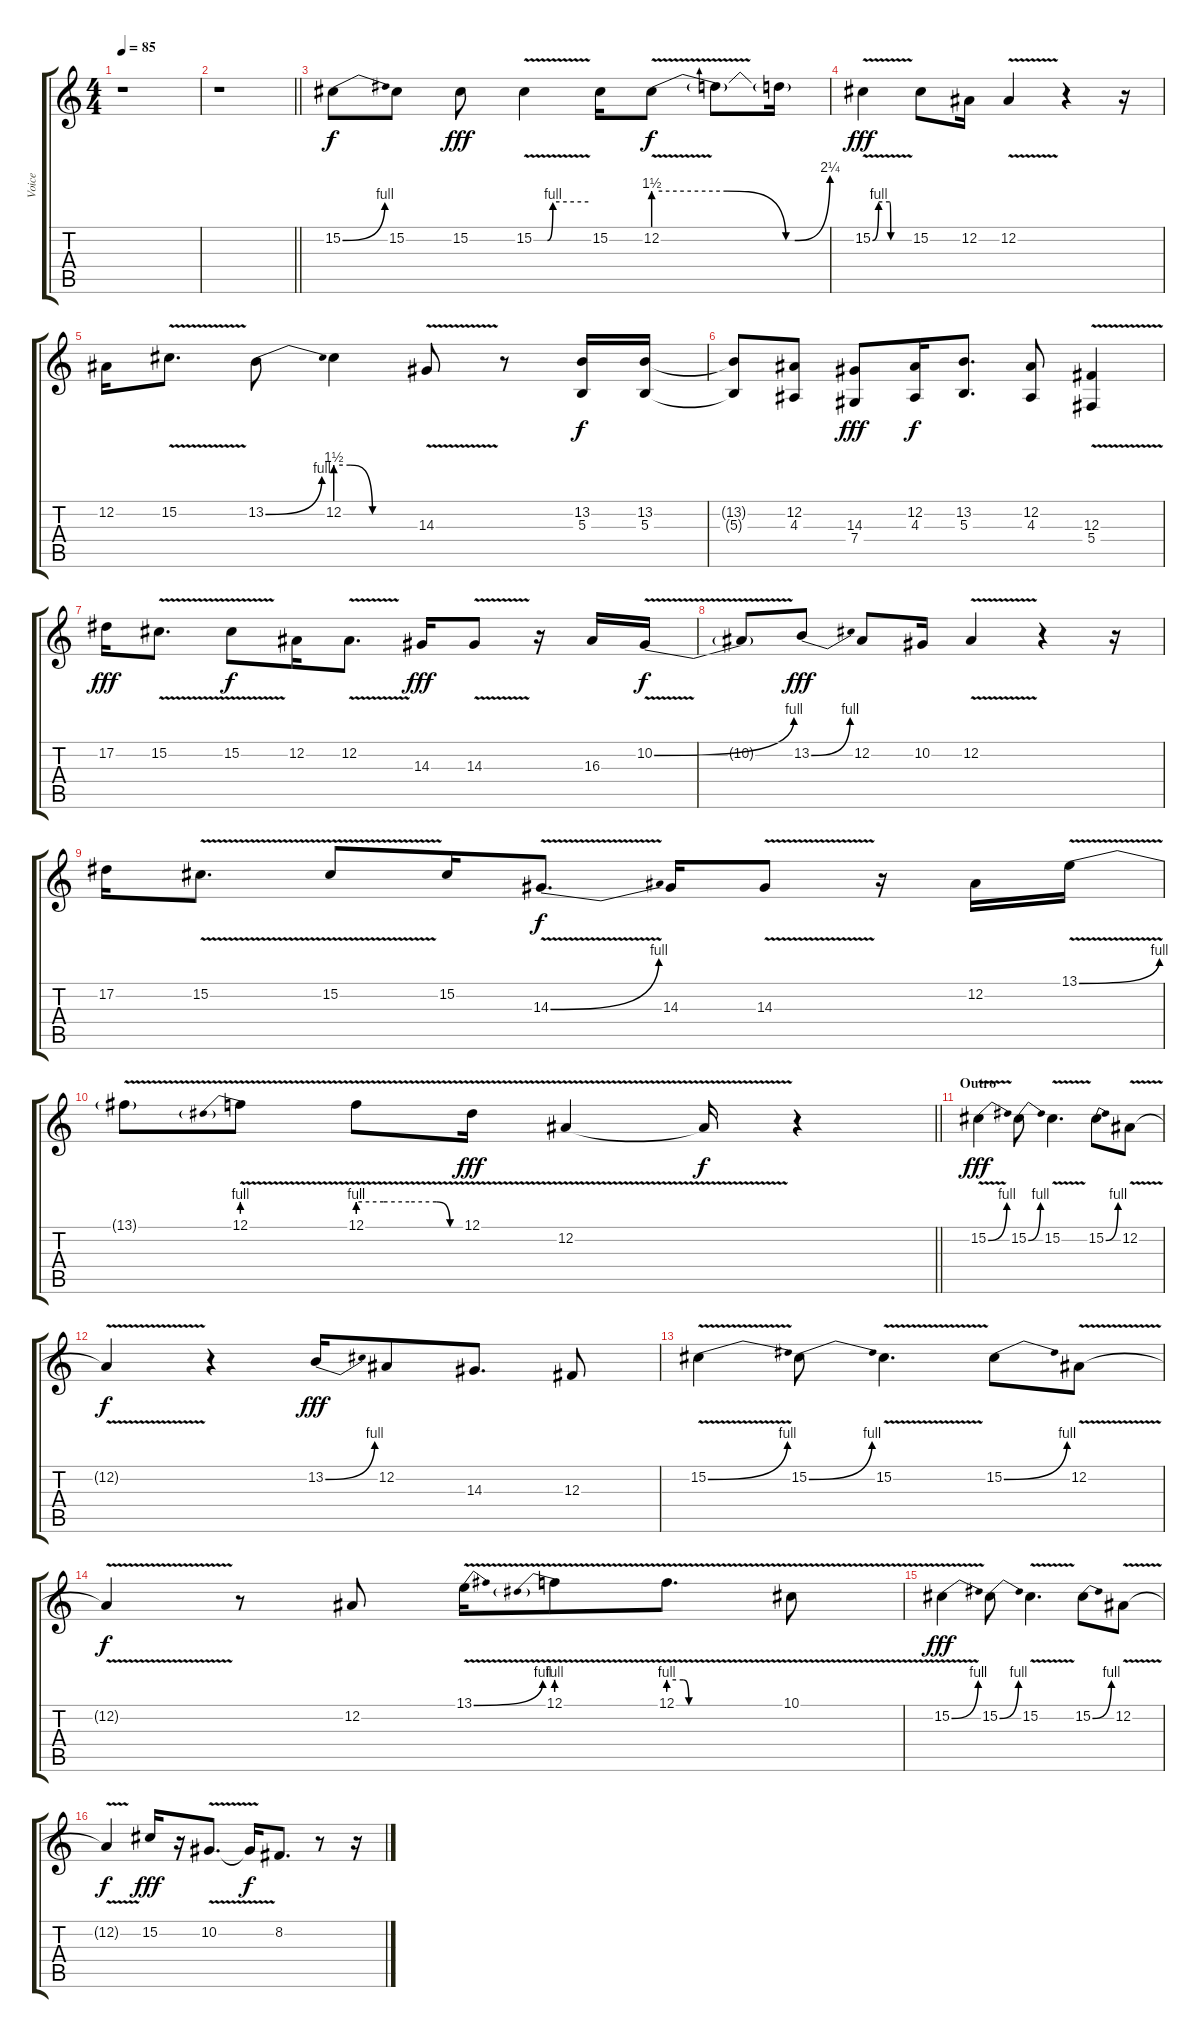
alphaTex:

\track ("Voice" "Voice") {instrument lead2sawtooth}
\staff {score tabs}
\tuning (Eb4 Bb3 Gb3 Db3 Ab2 Eb2) {hide}
\ts (4 4)
\tempo 85
\clef g2
\ks c
r.1{dy f} |
\barLineRight lightlight
r.1 |
15.2{be (bend 0 0 60 4)}.8{volume 16} 15.2.8 15.2.8{dy fff} 15.2{be (custom 0 0 15 0 21 4 60 4) v}.4 15.2.16 12.2{be (custom 0 6 25 6 45 0 48 0 60 9) v}.8{dy f} 12.2{t}.8 12.2{t}.16 |
15.2{be (custom 0 0 10 4 28 4 30 0 60 0) v}.4{dy fff} 15.2.8 12.2.16 12.2{v}.4 r.4 r.16 |
12.2.16 15.2{v}.8{d} 13.2{be (bend 0 0 60 4)}.8 12.2{be (custom 0 6 11 6 28 0 60 0)}.4 14.3{v}.8 r.8 (13.2 5.3).16{dy f} (13.2 5.3).16 |
(13.2{t} 5.3{t}).8 (12.2 4.3).8 (14.3 7.4).8{dy fff} (12.2 4.3).16{dy f} (13.2 5.3).8{d} (12.2 4.3).8 (12.3 5.4{v}).4 |
17.2.16{dy fff} 15.2{v}.8{d} 15.2{v}.8{dy f} 12.2.16 12.2{v}.8{d} 14.3.16{dy fff} 14.3{v}.8 r.16 16.3.16 10.2{be (bend 0 0 60 4) v}.16{dy f} |
10.2{t}.8 13.2{be (bend 0 0 60 4)}.8{dy fff} 12.2.8 10.2.16 12.2{v}.4 r.4 r.16 |
17.2.16 15.2{v}.8{d} 15.2{v}.8 15.2.16 14.3{be (bend 0 0 60 4) v}.8{d dy f} 14.3.16 14.3{v}.8 r.16 12.2.16 13.1{be (bend 0 0 60 4) v}.16 |
\barLineRight lightlight
13.1{t}.8 12.1{be (prebend 0 4 60 4) v}.8 12.1{be (custom 0 4 15 4 30 4 46 4 54 0 60 0) v}.8 12.1{v}.16{dy fff} 12.2{v}.4 12.2{t}.16{dy f} r.4 |
\section ("" "Outro")
15.2{be (bend 0 0 60 4) v}.4{dy fff} 15.2{be (bend 0 0 60 4)}.8 15.2{v}.4{d} 15.2{be (bend 0 0 60 4)}.8 12.2{v}.8 |
12.2{t}.4{dy f} r.4 13.2{be (bend 0 0 60 4)}.16{dy fff} 12.2.8 14.3.8{d} 12.3.8 |
15.2{be (bend 0 0 60 4) v}.4 15.2{be (bend 0 0 60 4)}.8 15.2{v}.4{d} 15.2{be (bend 0 0 60 4)}.8 12.2{v}.8 |
12.2{t}.4{dy f} r.8 12.2.8 13.1{be (bend 0 0 60 4) v}.16 12.1{be (prebend 0 4 60 4) v}.8 12.1{be (custom 0 4 8 4 11 0 60 0) v}.8{d} 10.1{v}.8 |
15.2{be (bend 0 0 60 4) v}.4{dy fff} 15.2{be (bend 0 0 60 4)}.8 15.2{v}.4{d} 15.2{be (bend 0 0 60 4)}.8 12.2{v}.8 |
12.2{t}.4{dy f} 15.2.16{dy fff} r.16 10.2{v}.8{d} 10.2{t}.16{dy f} 8.2.8{d} r.8 r.16
